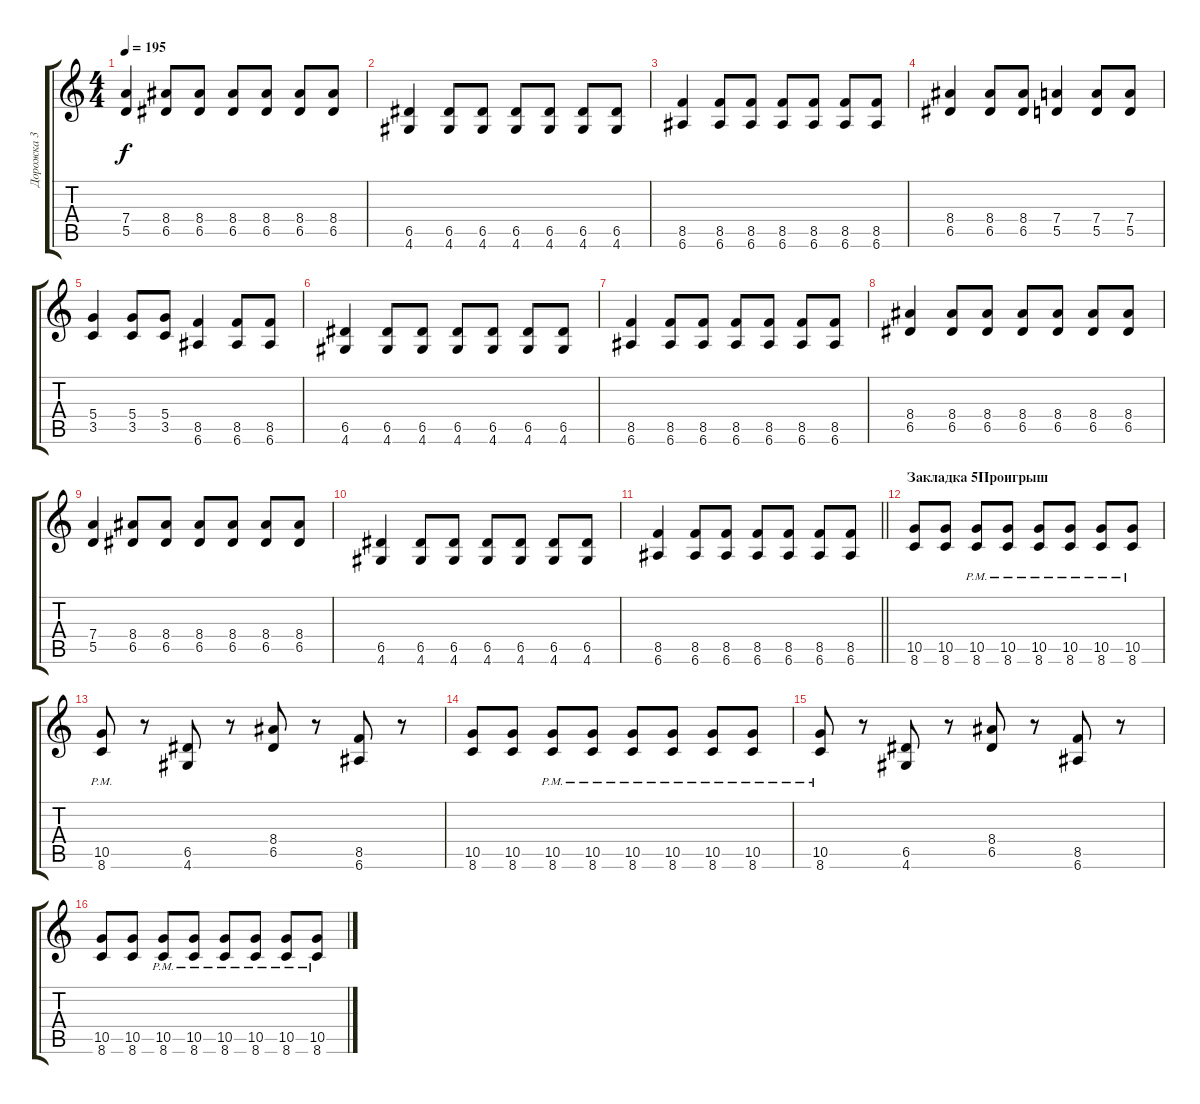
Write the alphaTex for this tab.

\track ("Дорожка 3" "Дорожка 3") {instrument distortionguitar}
\staff {score tabs}
\tuning (E4 B3 G3 D3 A2 E2) {hide}
\ts (4 4)
\tempo 195
\clef g2
\ks c
(7.4 5.5).4{dy f} (8.4 6.5).8 (8.4 6.5).8 (8.4 6.5).8 (8.4 6.5).8 (8.4 6.5).8 (8.4 6.5).8 |
(6.5 4.6).4 (6.5 4.6).8 (6.5 4.6).8 (6.5 4.6).8 (6.5 4.6).8 (6.5 4.6).8 (6.5 4.6).8 |
(8.5 6.6).4 (8.5 6.6).8 (8.5 6.6).8 (8.5 6.6).8 (8.5 6.6).8 (8.5 6.6).8 (8.5 6.6).8 |
(8.4 6.5).4 (8.4 6.5).8 (8.4 6.5).8 (7.4 5.5).4 (7.4 5.5).8 (7.4 5.5).8 |
(5.4 3.5).4 (5.4 3.5).8 (5.4 3.5).8 (8.5 6.6).4 (8.5 6.6).8 (8.5 6.6).8 |
(6.5 4.6).4 (6.5 4.6).8 (6.5 4.6).8 (6.5 4.6).8 (6.5 4.6).8 (6.5 4.6).8 (6.5 4.6).8 |
(8.5 6.6).4 (8.5 6.6).8 (8.5 6.6).8 (8.5 6.6).8 (8.5 6.6).8 (8.5 6.6).8 (8.5 6.6).8 |
(8.4 6.5).4 (8.4 6.5).8 (8.4 6.5).8 (8.4 6.5).8 (8.4 6.5).8 (8.4 6.5).8 (8.4 6.5).8 |
(7.4 5.5).4 (8.4 6.5).8 (8.4 6.5).8 (8.4 6.5).8 (8.4 6.5).8 (8.4 6.5).8 (8.4 6.5).8 |
(6.5 4.6).4 (6.5 4.6).8 (6.5 4.6).8 (6.5 4.6).8 (6.5 4.6).8 (6.5 4.6).8 (6.5 4.6).8 |
\barLineRight lightlight
(8.5 6.6).4 (8.5 6.6).8 (8.5 6.6).8 (8.5 6.6).8 (8.5 6.6).8 (8.5 6.6).8 (8.5 6.6).8 |
\section ("" "Закладка 5Проигрыш")
(10.5 8.6).8 (10.5 8.6).8 (10.5{pm} 8.6{pm}).8 (10.5{pm} 8.6{pm}).8 (10.5{pm} 8.6{pm}).8 (10.5{pm} 8.6{pm}).8 (10.5{pm} 8.6{pm}).8 (10.5 8.6{pm}).8 |
(10.5{pm} 8.6{pm}).8 r.8 (6.5 4.6).8 r.8 (8.4 6.5).8 r.8 (8.5 6.6).8 r.8 |
(10.5 8.6).8 (10.5 8.6).8 (10.5{pm} 8.6{pm}).8 (10.5{pm} 8.6{pm}).8 (10.5{pm} 8.6{pm}).8 (10.5{pm} 8.6{pm}).8 (10.5{pm} 8.6{pm}).8 (10.5 8.6{pm}).8 |
(10.5{pm} 8.6{pm}).8 r.8 (6.5 4.6).8 r.8 (8.4 6.5).8 r.8 (8.5 6.6).8 r.8 |
(10.5 8.6).8 (10.5 8.6).8 (10.5{pm} 8.6{pm}).8 (10.5{pm} 8.6{pm}).8 (10.5{pm} 8.6{pm}).8 (10.5{pm} 8.6{pm}).8 (10.5{pm} 8.6{pm}).8 (10.5 8.6{pm}).8
